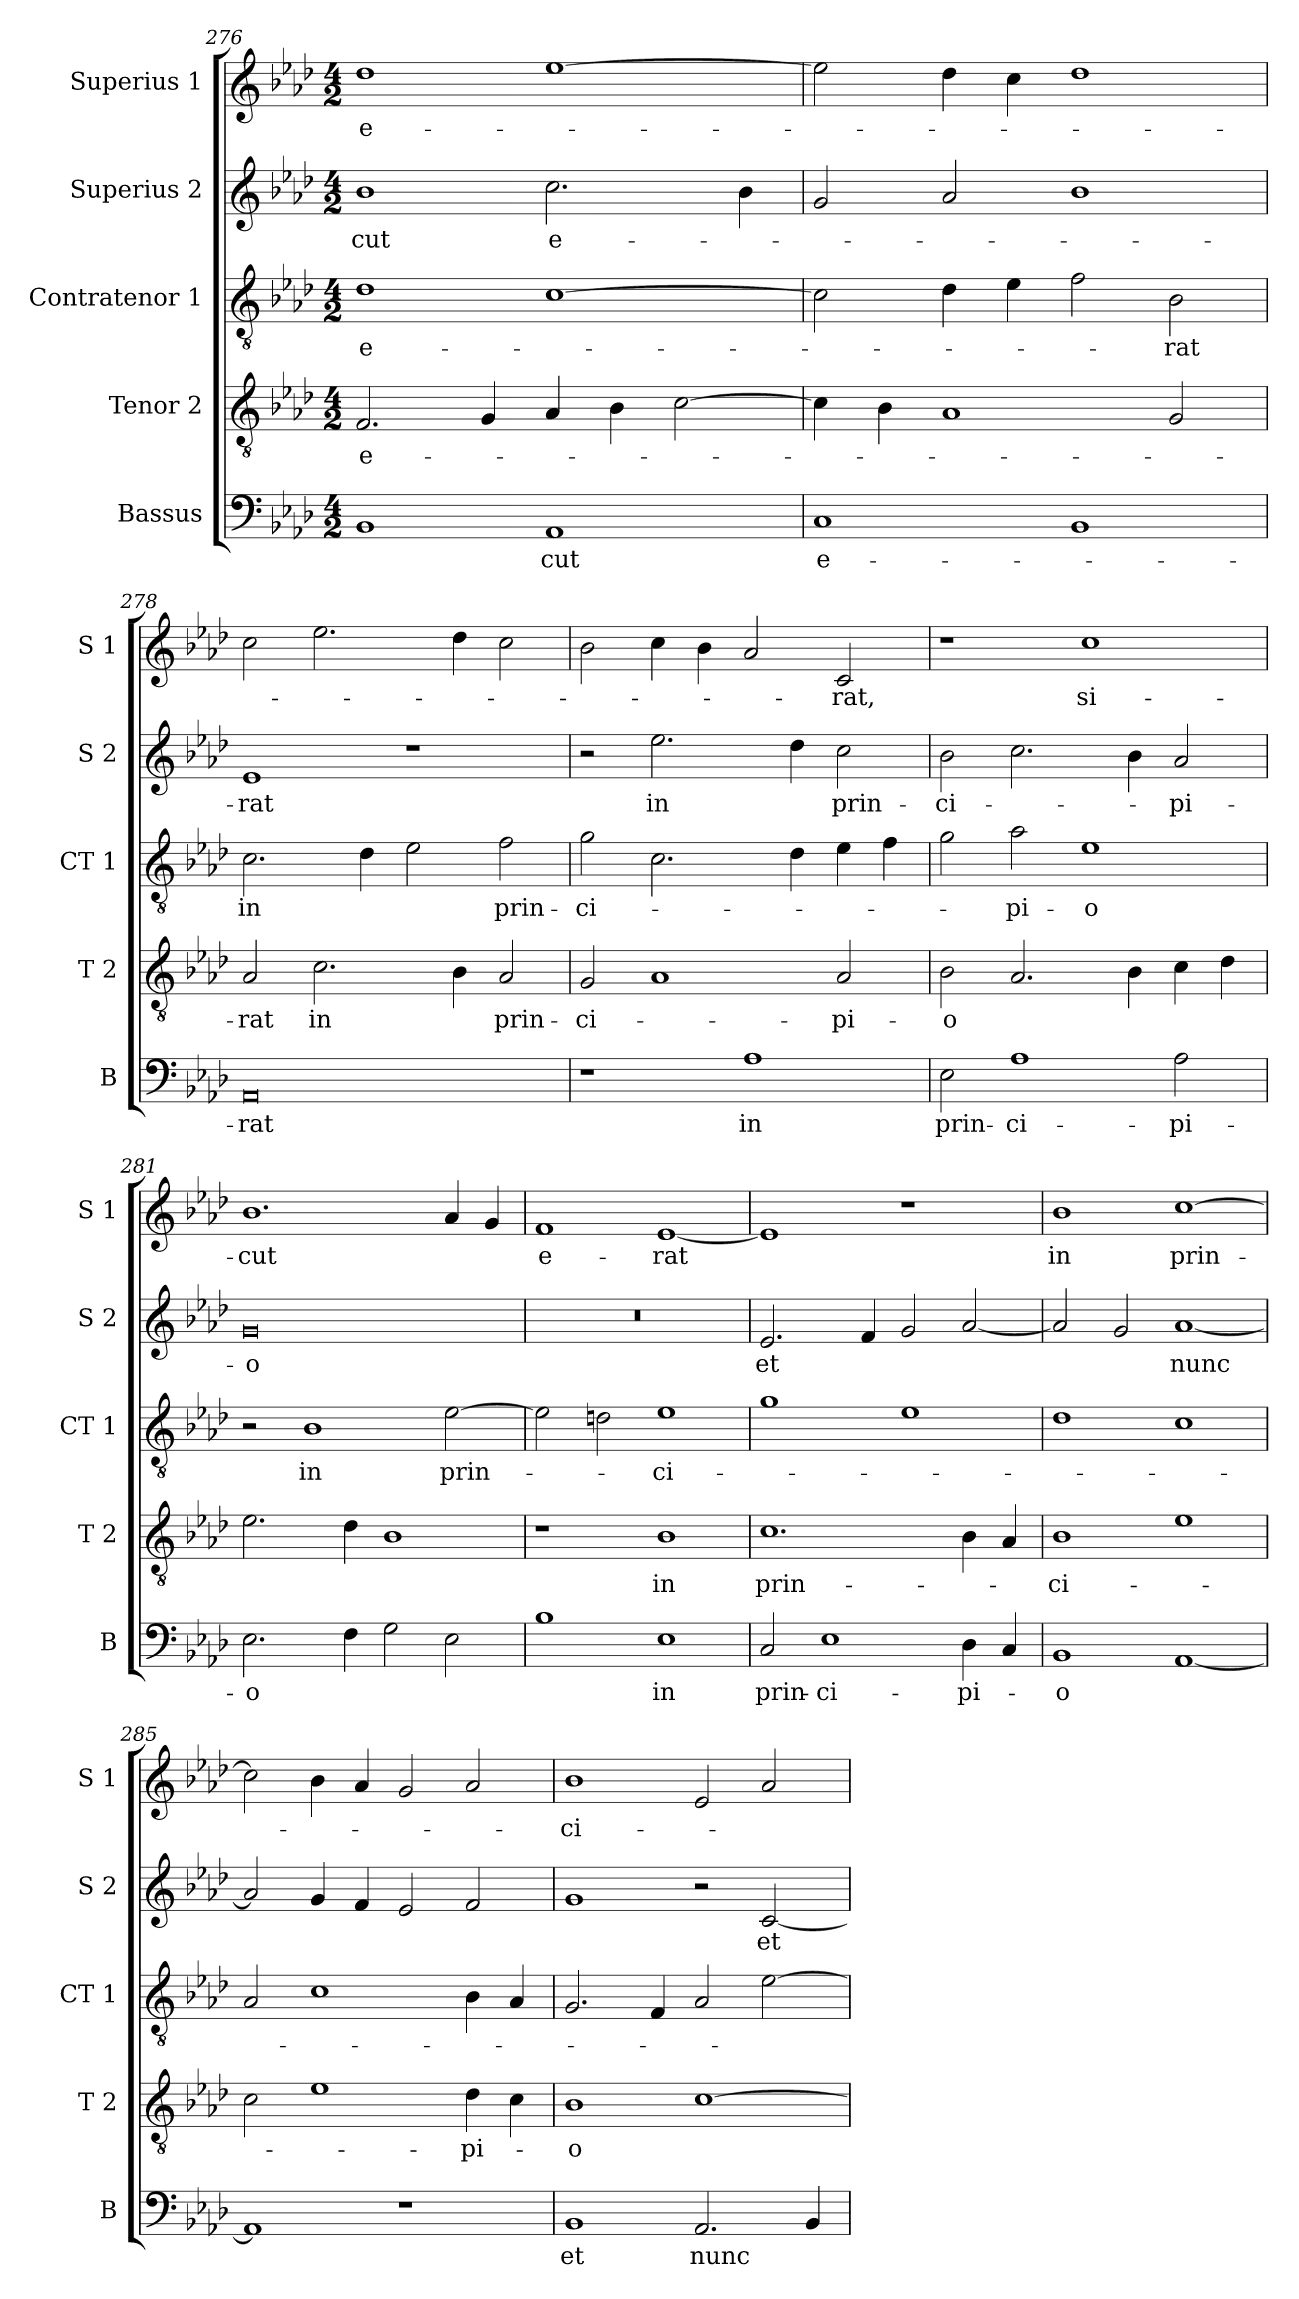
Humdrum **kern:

**kern	**text	**kern	**text	**kern	**text	**kern	**text	**kern	**text
*part5	*part5	*part4	*part4	*part3	*part3	*part2	*part2	*part1	*part1
*staff5	*staff5	*staff4	*staff4	*staff3	*staff3	*staff2	*staff2	*staff1	*staff1
*I"Bassus	*	*I"Tenor 2	*	*I"Contratenor 1	*	*I"Superius 2	*	*I"Superius  1	*
*I'B	*	*I'T 2	*	*I'CT 1	*	*I'S 2	*	*I'S 1	*
*clefF4	*	*clefGv2	*	*clefGv2	*	*clefG2	*	*clefG2	*
*k[b-e-a-d-]	*	*k[b-e-a-d-]	*	*k[b-e-a-d-]	*	*k[b-e-a-d-]	*	*k[b-e-a-d-]	*
*A-:	*	*A-:	*	*A-:	*	*A-:	*	*A-:	*
*M4/2	*	*M4/2	*	*M4/2	*	*M4/2	*	*M4/2	*
=276	=276	=276	=276	=276	=276	=276	=276	=276	=276
!	!	!	!LO:LY:b	!	!LO:LY:b	!	!LO:LY:b	!	!LO:LY:b
1BB-	.	2.F/	e-	1d-	e-	1b-	-cut	1dd-	e-
.	.	4G/	.	.	.	.	.	.	.
!	!LO:LY:b	!	!	!	!	!	!LO:LY:b	!	!
1AA-	-cut	4A-/	.	[1c	.	2.cc\	e-	[1ee-	.
.	.	4B-\	.	.	.	.	.	.	.
.	.	[2c\	.	.	.	.	.	.	.
.	.	.	.	.	.	4b-\	.	.	.
=277	=277	=277	=277	=277	=277	=277	=277	=277	=277
!	!LO:LY:b	!	!	!	!	!	!	!	!
1C	e-	4c\]	.	2c\]	.	2g/	.	2ee-\]	.
.	.	4B-\	.	.	.	.	.	.	.
.	.	1A-	.	4d-\	.	2a-/	.	4dd-\	.
.	.	.	.	4e-\	.	.	.	4cc\	.
1BB-	.	.	.	2f\	.	1b-	.	1dd-	.
!	!	!	!	!	!LO:LY:b	!	!	!	!
.	.	2G/	.	2B-\	-rat	.	.	.	.
=278	=278	=278	=278	=278	=278	=278	=278	=278	=278
!	!LO:LY:b	!	!LO:LY:b	!	!LO:LY:b	!	!LO:LY:b	!	!
0AA-	-rat	2A-/	-rat	2.c\	in	1e-	-rat	2cc\	.
!	!	!	!LO:LY:b	!	!	!	!	!	!
.	.	2.c\	in	.	.	.	.	2.ee-\	.
.	.	.	.	4d-\	.	.	.	.	.
.	.	.	.	2e-\	.	1r	.	.	.
.	.	4B-\	.	.	.	.	.	4dd-\	.
!	!	!	!LO:LY:b	!	!LO:LY:b	!	!	!	!
.	.	2A-/	prin-	2f\	prin-	.	.	2cc\	.
=279	=279	=279	=279	=279	=279	=279	=279	=279	=279
!	!	!	!LO:LY:b	!	!LO:LY:b	!	!	!	!
1r	.	2G/	-ci-	2g\	-ci-	2r	.	2b-\	.
!	!	!	!	!	!	!	!LO:LY:b	!	!
.	.	1A-	.	2.c\	.	2.ee-\	in	4cc\	.
.	.	.	.	.	.	.	.	4b-\	.
!	!LO:LY:b	!	!	!	!	!	!	!	!
1A-	in	.	.	.	.	.	.	2a-/	.
.	.	.	.	4d-\	.	4dd-\	.	.	.
!	!	!	!LO:LY:b	!	!	!	!LO:LY:b	!	!LO:LY:b
.	.	2A-/	-pi-	4e-\	.	2cc\	prin-	2c/	-rat,
.	.	.	.	4f\	.	.	.	.	.
!!LO:LB:g=z
=280	=280	=280	=280	=280	=280	=280	=280	=280	=280
!	!LO:LY:b	!	!LO:LY:b	!	!	!	!LO:LY:b	!	!
2E-\	prin-	2B-\	-o	2g\	.	2b-\	-ci-	1r	.
!	!LO:LY:b	!	!	!	!LO:LY:b	!	!	!	!
1A-	-ci-	2.A-/	.	2a-\	-pi-	2.cc\	.	.	.
!	!	!	!	!	!LO:LY:b	!	!	!	!LO:LY:b
.	.	.	.	1e-	-o	.	.	1cc	si-
.	.	4B-\	.	.	.	4b-\	.	.	.
!	!LO:LY:b	!	!	!	!	!	!LO:LY:b	!	!
2A-\	-pi-	4c\	.	.	.	2a-/	-pi-	.	.
.	.	4d-\	.	.	.	.	.	.	.
=281	=281	=281	=281	=281	=281	=281	=281	=281	=281
!	!LO:LY:b	!	!	!	!	!	!LO:LY:b	!	!LO:LY:b
2.E-\	-o	2.e-\	.	2r	.	0g	-o	1.b-	-cut
!	!	!	!	!	!LO:LY:b	!	!	!	!
.	.	.	.	1B-	in	.	.	.	.
4F\	.	4d-\	.	.	.	.	.	.	.
2G\	.	1B-	.	.	.	.	.	.	.
!	!	!	!	!	!LO:LY:b	!	!	!	!
2E-\	.	.	.	[2e-\	prin-	.	.	4a-/	.
.	.	.	.	.	.	.	.	4g/	.
=282	=282	=282	=282	=282	=282	=282	=282	=282	=282
!	!	!	!	!	!	!	!	!	!LO:LY:b
1B-	.	1r	.	2e-\]	.	0r	.	1f	e-
.	.	.	.	2dn\	.	.	.	.	.
!	!LO:LY:b	!	!LO:LY:b	!	!LO:LY:b	!	!	!	!LO:LY:b
1E-	in	1B-	in	1e-	-ci-	.	.	[1e-	-rat
=283	=283	=283	=283	=283	=283	=283	=283	=283	=283
!	!LO:LY:b	!	!LO:LY:b	!	!	!	!LO:LY:b	!	!
2C/	prin-	1.c	prin-	1g	.	2.e-/	et	1e-]	.
!	!LO:LY:b	!	!	!	!	!	!	!	!
1E-	-ci-	.	.	.	.	.	.	.	.
.	.	.	.	.	.	4f/	.	.	.
.	.	.	.	1e-	.	2g/	.	1r	.
!	!LO:LY:b	!	!	!	!	!	!	!	!
4D-\	-pi-	4B-\	.	.	.	[2a-/	.	.	.
4C/	.	4A-/	.	.	.	.	.	.	.
=284	=284	=284	=284	=284	=284	=284	=284	=284	=284
!	!LO:LY:b	!	!LO:LY:b	!	!	!	!	!	!LO:LY:b
1BB-	-o	1B-	-ci-	1d-	.	2a-/]	.	1b-	in
.	.	.	.	.	.	2g/	.	.	.
!	!	!	!	!	!	!	!LO:LY:b	!	!LO:LY:b
[1AA-	.	1e-	.	1c	.	[1a-	nunc	[1cc	prin-
!!LO:LB:g=z
=285	=285	=285	=285	=285	=285	=285	=285	=285	=285
1AA-]	.	2c\	.	2A-/	.	2a-/]	.	2cc\]	.
.	.	1e-	.	1c	.	4g/	.	4b-\	.
.	.	.	.	.	.	4f/	.	4a-/	.
1r	.	.	.	.	.	2e-/	.	2g/	.
!	!	!	!LO:LY:b	!	!	!	!	!	!
.	.	4d-\	-pi-	4B-\	.	2f/	.	2a-/	.
.	.	4c\	.	4A-/	.	.	.	.	.
=286	=286	=286	=286	=286	=286	=286	=286	=286	=286
!	!LO:LY:b	!	!LO:LY:b	!	!	!	!	!	!LO:LY:b
1BB-	et	1B-	-o	2.G/	.	1g	.	1b-	-ci-
.	.	.	.	4F/	.	.	.	.	.
!	!LO:LY:b	!	!	!	!	!	!	!	!
2.AA-/	nunc	[1c	.	2A-/	.	2r	.	2e-/	.
!	!	!	!	!	!	!	!LO:LY:b	!	!
.	.	.	.	[2e-\	.	[2c/	et	2a-/	.
4BB-/	.	.	.	.	.	.	.	.	.
=	=	=	=	=	=	=	=	=	=
*-	*-	*-	*-	*-	*-	*-	*-	*-	*-
